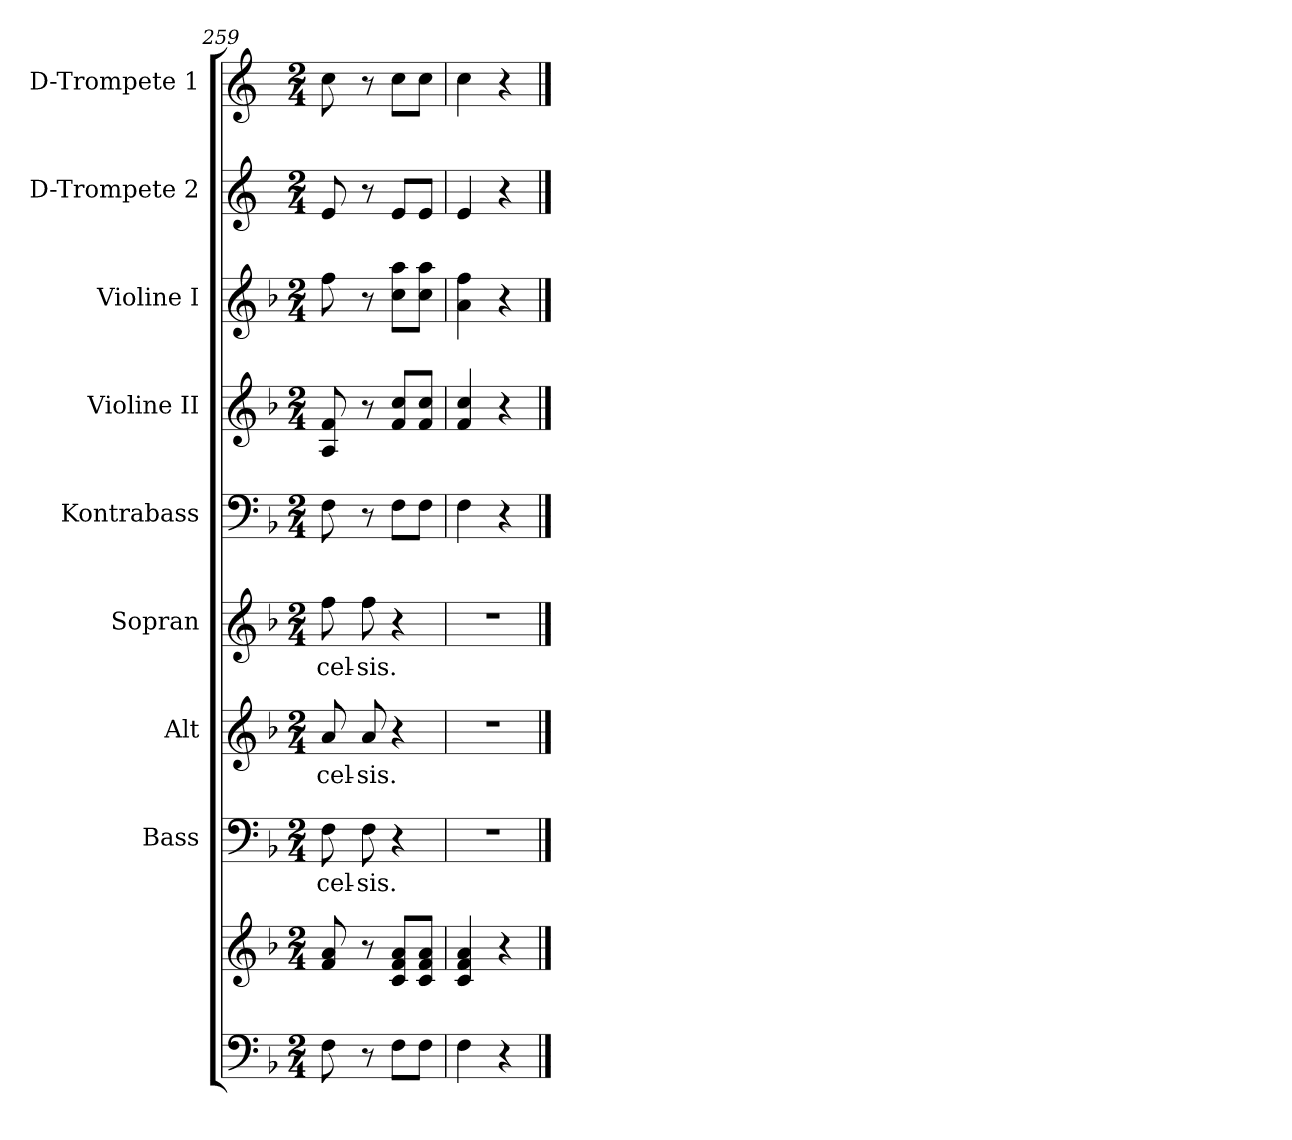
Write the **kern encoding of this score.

**kern	**kern	**kern	**text	**kern	**text	**kern	**text	**kern	**kern	**kern	**kern	**kern
*part9	*part9	*part8	*part8	*part7	*part7	*part6	*part6	*part5	*part4	*part3	*part2	*part1
*staff10	*staff9	*staff8	*staff8	*staff7	*staff7	*staff6	*staff6	*staff5	*staff4	*staff3	*staff2	*staff1
*	*	*I"Bass	*	*I"Alt	*	*I"Sopran	*	*I"Kontrabass	*I"Violine II	*I"Violine I	*I"D-Trompete 2	*I"D-Trompete 1
*	*	*I'B.	*	*I'A.	*	*I'S.	*	*I'Kb.	*I'Vl. II	*I'Vl. I	*I'D Trp. 2	*I'D Trp. 1
*clefF4	*clefG2	*clefF4	*	*clefG2	*	*clefG2	*	*clefF4	*clefG2	*clefG2	*clefG2	*clefG2
*	*	*	*	*	*	*	*	*ITrd7c12	*	*	*ITrd4c7	*ITrd4c7
*k[b-]	*k[b-]	*k[b-]	*	*k[b-]	*	*k[b-]	*	*k[b-]	*k[b-]	*k[b-]	*k[b-]	*k[b-]
*F:	*F:	*F:	*	*F:	*	*F:	*	*F:	*F:	*F:	*F:	*F:
*M2/4	*M2/4	*M2/4	*	*M2/4	*	*M2/4	*	*M2/4	*M2/4	*M2/4	*M2/4	*M2/4
=259	=259	=259	=259	=259	=259	=259	=259	=259	=259	=259	=259	=259
!	!	!	!LO:LY:b	!	!LO:LY:b	!	!LO:LY:b	!	!	!	!	!
8F\	8f/ 8a/	8F\	-cel-	8a/	-cel-	8ff\	-cel-	8FF\	8A/ 8f/	8ff\	8A/	8f\
!	!	!	!LO:LY:b	!	!LO:LY:b	!	!LO:LY:b	!	!	!	!	!
8r	8r	8F\	-sis.	8a/	-sis.	8ff\	-sis.	8r	8r	8r	8r	8r
8F\L	8c/ 8f/ 8a/L	4r	.	4r	.	4r	.	8FF\L	8f/ 8cc/L	8cc\ 8aa\L	8A/L	8f\L
8F\J	8c/ 8f/ 8a/J	.	.	.	.	.	.	8FF\J	8f/ 8cc/J	8cc\ 8aa\J	8A/J	8f\J
=260	=260	=260	=260	=260	=260	=260	=260	=260	=260	=260	=260	=260
4F\	4c/ 4f/ 4a/	2r	.	2r	.	2r	.	4FF\	4f/ 4cc/	4a\ 4ff\	4A/	4f\
4r	4r	.	.	.	.	.	.	4r	4r	4r	4r	4r
==	==	==	==	==	==	==	==	==	==	==	==	==
*-	*-	*-	*-	*-	*-	*-	*-	*-	*-	*-	*-	*-
